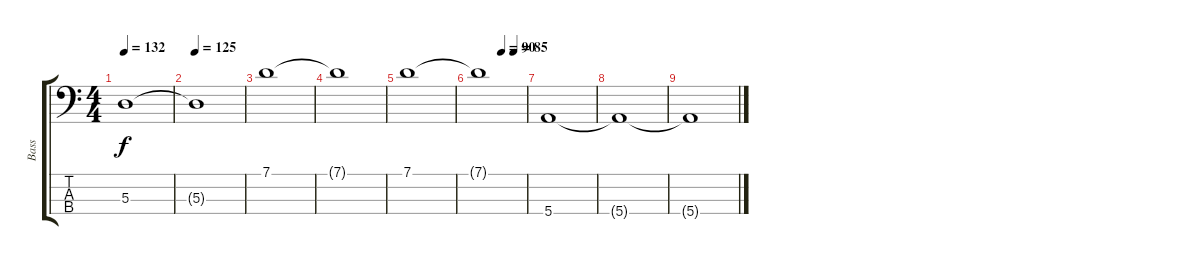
\track ("Bass" "Bass") {instrument electricbassfinger}
\staff {score tabs}
\tuning (G2 D2 A1 E1) {hide}
\ts (4 4)
\tempo 132
\clef f4
\ks c
5.3.1{dy f} |
\tempo 125
5.3{t}.1 |
7.1.1 |
7.1{t}.1 |
7.1.1 |
\tempo (90 0.5)
\tempo (85 0.75)
7.1{t}.1 |
5.4.1{volume 2} |
5.4{t}.1 |
5.4{t}.1
